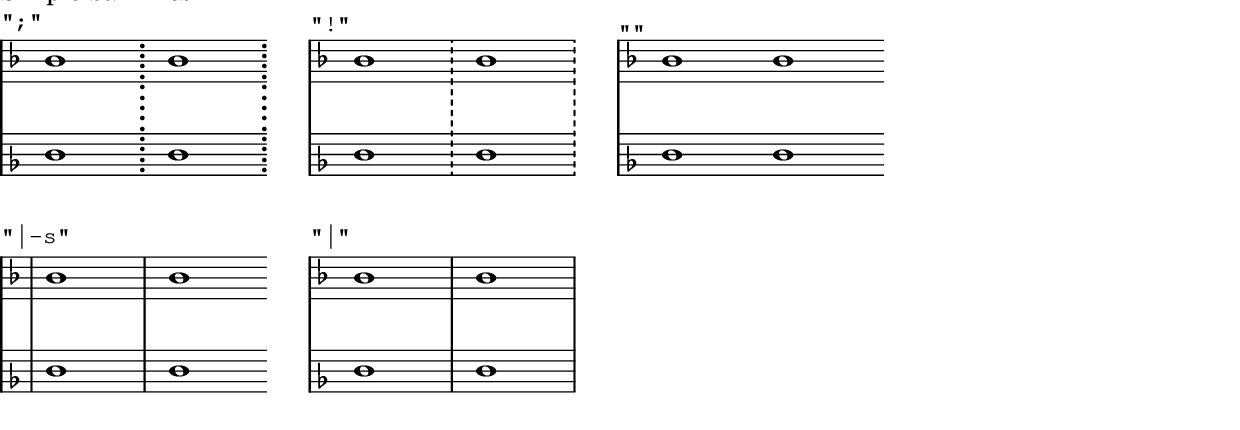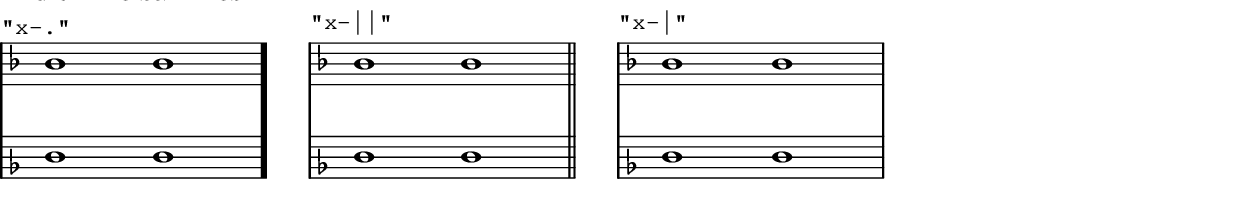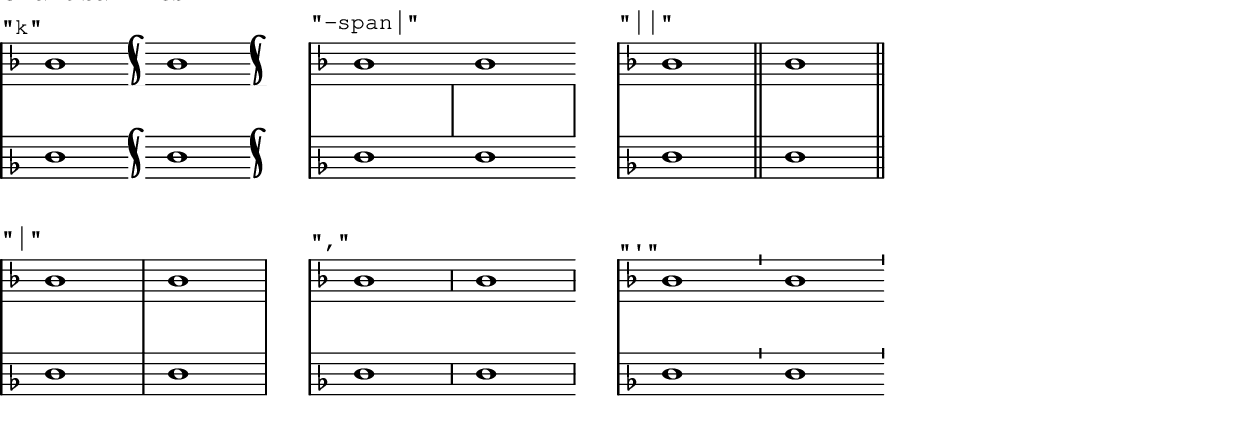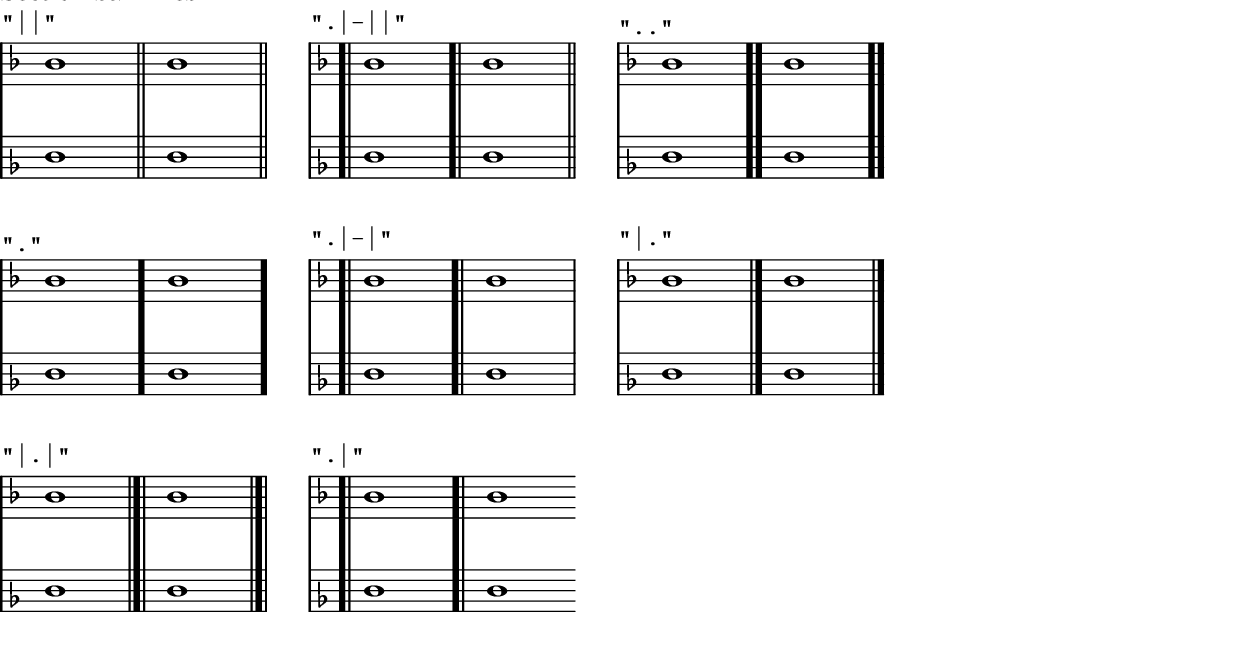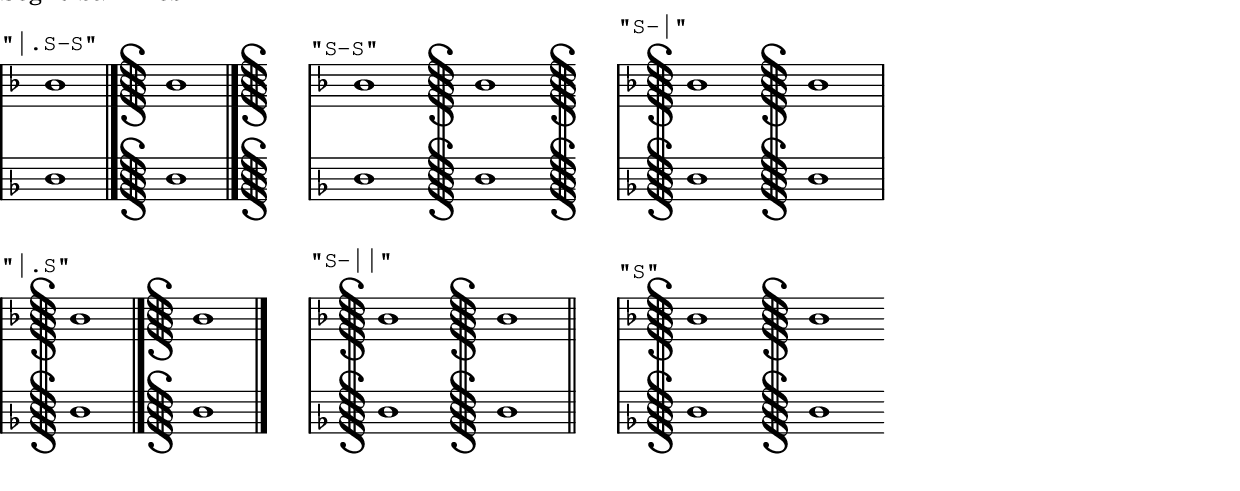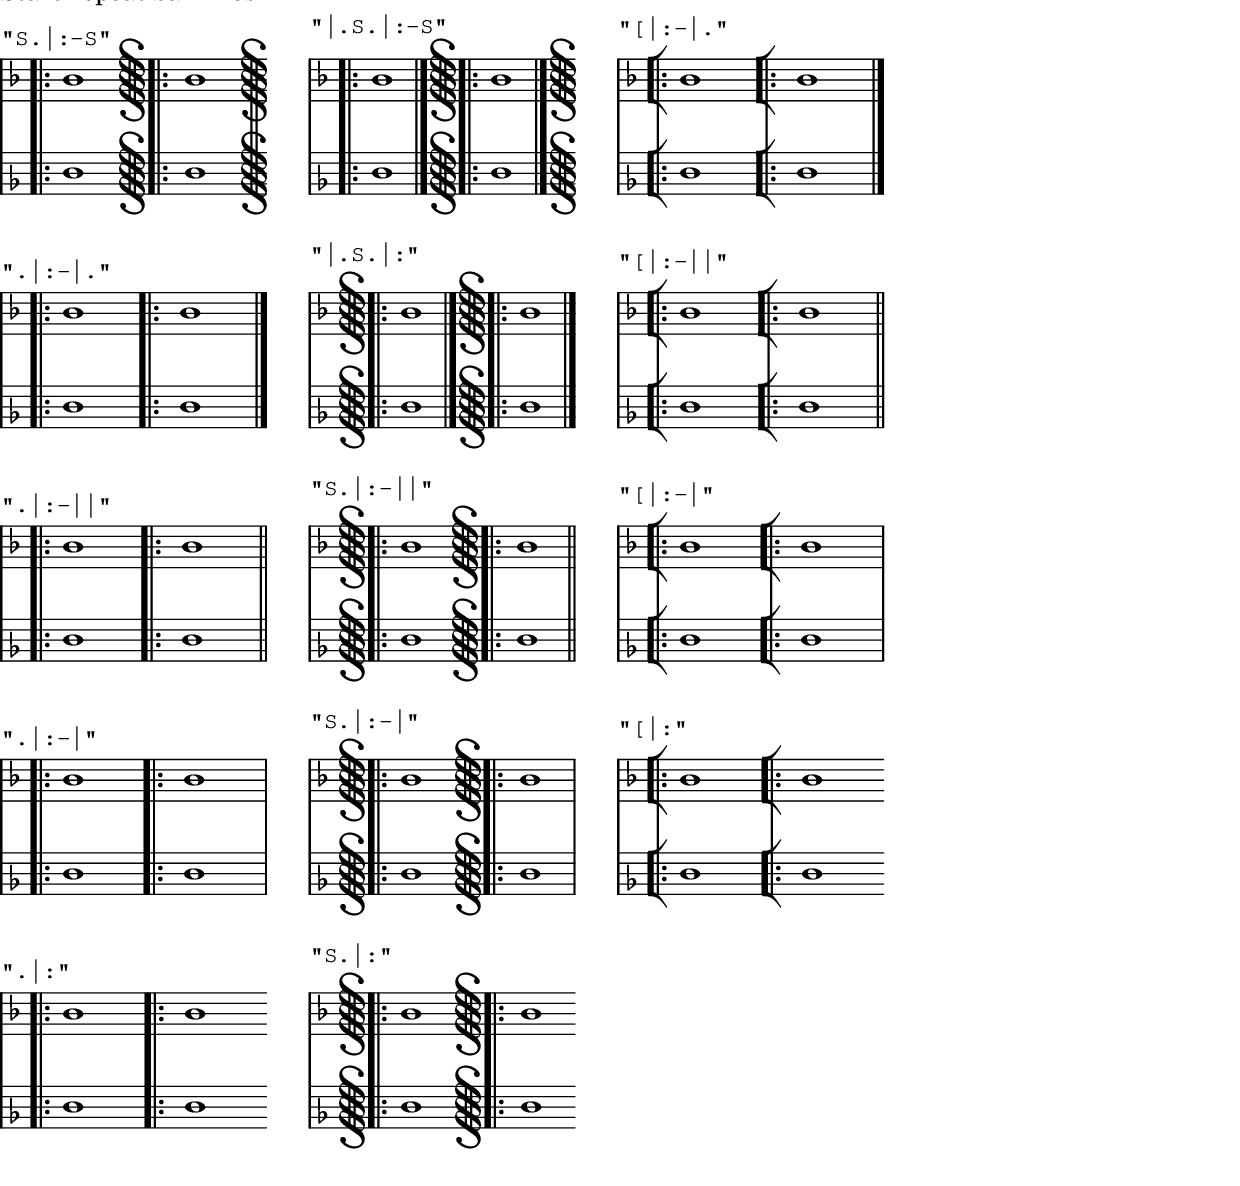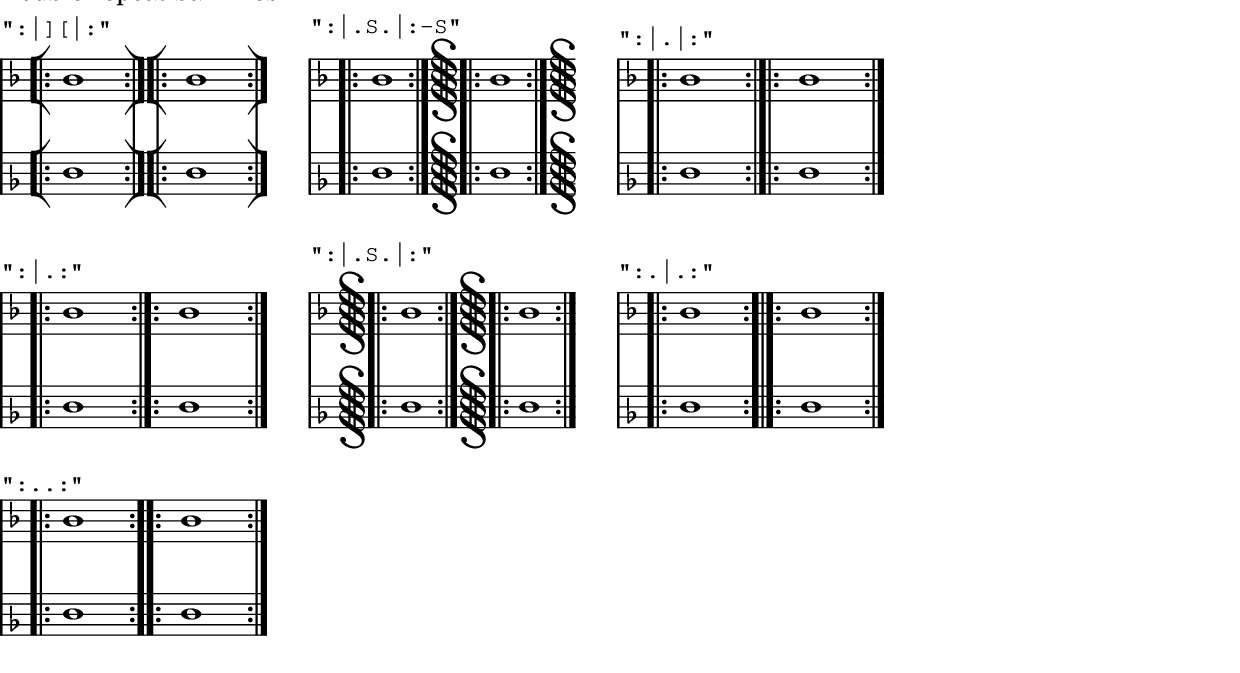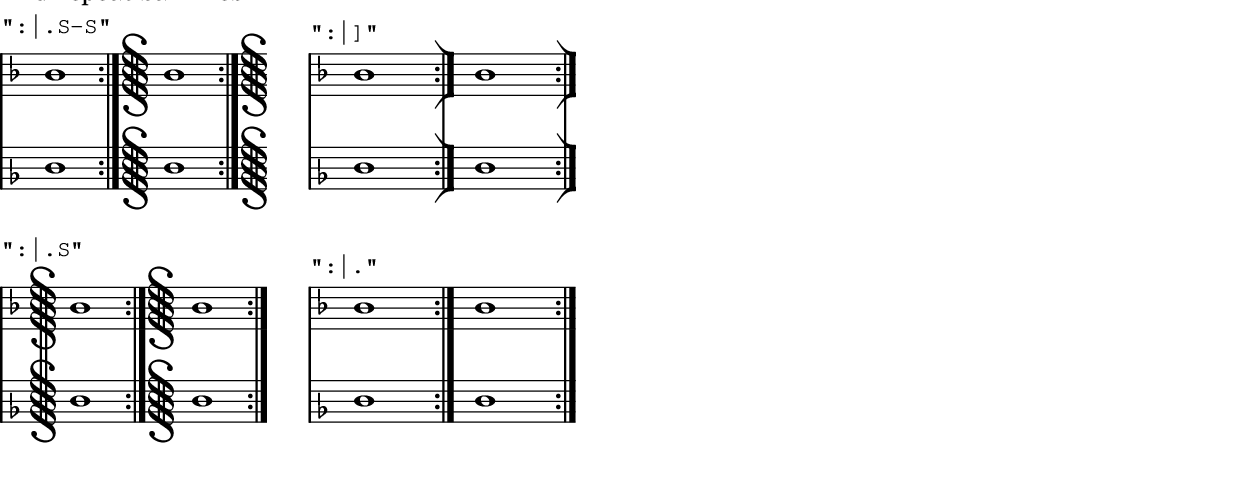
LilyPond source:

%% Generated by lilypond-book
%% Options: [exampleindent=10.16\mm,indent=0\mm,line-width=160\mm,paper-height=845.047\pt,paper-width=597.508\pt,papersize='(cons (* 597.508 pt) (* 845.047 pt))]
\include "lilypond-book-preamble.ly"


% ****************************************************************
% Start cut-&-pastable-section
% ****************************************************************

#(ly:set-option 'eps-box-padding 3.000000)



\paper {
  #(set-paper-size '(cons (* 597.508 pt) (* 845.047 pt)))
  indent = 0\mm
  line-width = 160\mm
  % offset the left padding, also add 1mm as lilypond creates cropped
  % images with a little space on the right
  line-width = #(- line-width (* mm  3.000000) (* mm 1))
}

\layout {
  
}




% ****************************************************************
% ly snippet:
% ****************************************************************
\sourcefilename "en/included/bar-lines.ly"
\sourcefileline 0
\version "2.23.13"

#(use-modules (ice-9 match))

\layout {
  \context {
    \Staff
    \remove Clef_engraver
    \remove Time_signature_engraver
  }
  \context {
    \PianoStaff
    \unset systemStartDelimiter
  }
  \context {
    \Score
    \override SectionLabel.font-size = 0
  }
  line-width = 4.5\cm
  ragged-right = ##f
  system-count = 1
}

group-glyphs-alist =
  #'(("Simple bar lines" . ("|" "|-s" ""
                             "!" ";"))
     ("End-of-line bar lines" . ("x-|" "x-||" "x-."))
     ;; "|" and "||" are restated here on purpose
     ("Chant bar lines" . ("'" "," "|"
                            "||" "-span|" "k"))
     ("Section bar lines" . (".|" "|.|" "|."
                              ".|-|" "." ".."
                              ".|-||" "||"))
     ("Segno bar lines" . ("S" "S-||" "|.S"
                            "S-|" "S-S" "|.S-S"))
     ("Start-repeat bar lines" . ("S.|:" ".|:" "[|:"
                                   "S.|:-|" ".|:-|" "[|:-|"
                                   "S.|:-||" ".|:-||" "[|:-||"
                                   "|.S.|:" ".|:-|." "[|:-|."
                                   "|.S.|:-S" "S.|:-S"))
     ("Double-repeat bar lines" . (":..:" ":.|.:" ":|.S.|:"
                                    ":|.:" ":|.|:" ":|.S.|:-S"
                                    ":|][|:"))
     ("End-repeat bar lines" . (":|." ":|.S" #f
                                 ":|]" ":|.S-S")))

seen = #(make-hash-table)

\markuplist
\override #'(padding . 4)
#(map
  (match-lambda
   ((group-title . glyphs)
    #{
      \markup \column {
        \large #group-title
        \vspace #0.3
        \override #'(baseline-skip . 20)
        \table #(make-list 3 LEFT)
          #(map
            (lambda (glyph)
              (if (not glyph) ; allow #f for alignment purposes
                  #{ \markup \null #}
                  (begin
                   (hash-set! seen glyph #t)
                    #{
                      \markup \score {
                        \new PianoStaff <<
                          \new Staff {
                            \sectionLabel \markup \typewriter #(string-append "\"" glyph "\"")
                            \clef treble
                            \key f \major
                            \bar #glyph
                            bes'1
                            \bar #glyph
                            bes'1
                            \bar #glyph
                          }
                          \new Staff {
                            \clef bass
                            \key f \major
                            d1
                            d1
                          }
                        >>
                      }
                    #})))
            (reverse glyphs))
      }
    #}))
  group-glyphs-alist)

% Check that all bar types are included in the alist above.
#(for-each
  (match-lambda
   ((glyph . _)
    (when (not (hash-ref seen glyph))
      (ly:error "Bar type ~s must be added to Documentation/en/included/bar-lines.ly"
                glyph))))
  bar-glyph-alist)



% ****************************************************************
% end ly snippet
% ****************************************************************
